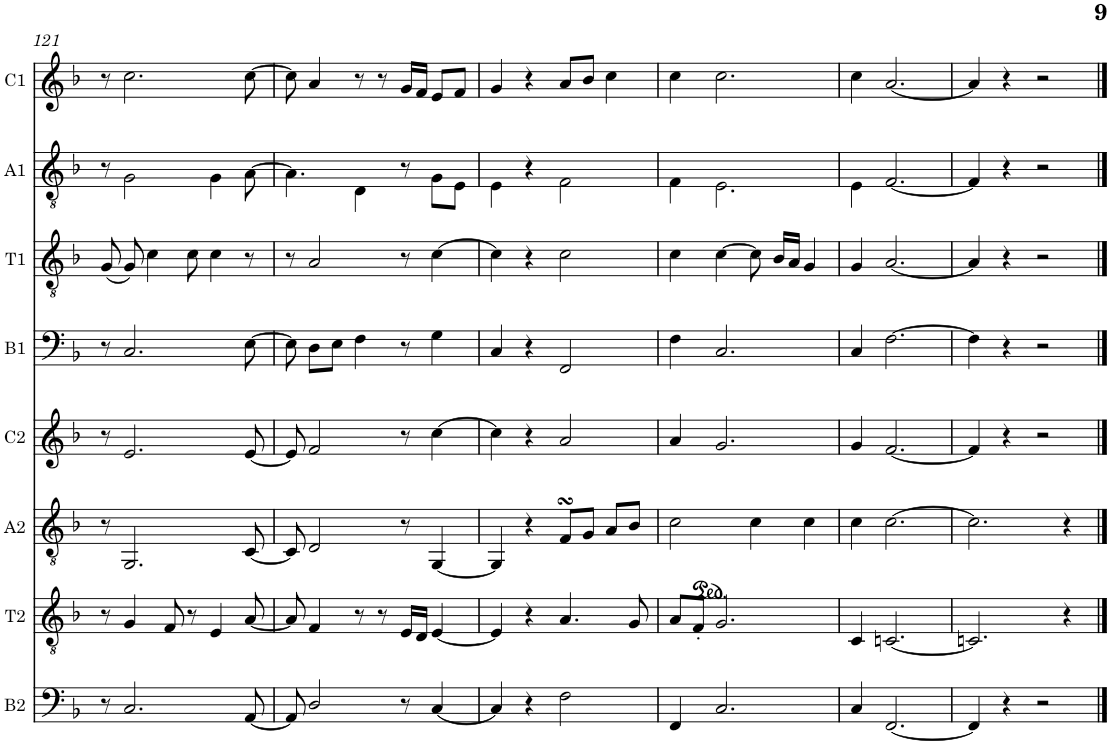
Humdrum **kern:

**kern	**kern	**kern	**kern	**kern	**kern	**kern	**kern
*part8	*part7	*part6	*part5	*part4	*part3	*part2	*part1
*staff8	*staff7	*staff6	*staff5	*staff4	*staff3	*staff2	*staff1
*I"Bass 2	*I"Tenor 2	*I"Alto 2	*I"Cantus 2	*I"Bass 1	*I"Tenor 1	*I"Alto 1	*I"Cantus 1
*I'B2	*I'T2	*I'A2	*I'C2	*I'B1	*I'T1	*I'A1	*I'C1
!!LO:PB:g=z
*clefF4	*clefGv2	*clefGv2	*clefG2	*clefF4	*clefGv2	*clefGv2	*clefG2
*k[b-]	*k[b-]	*k[b-]	*k[b-]	*k[b-]	*k[b-]	*k[b-]	*k[b-]
*M2/2	*M2/2	*M2/2	*M2/2	*M2/2	*M2/2	*M2/2	*M2/2
=121	=121	=121	=121	=121	=121	=121	=121
8r	8r	8r	8r	8r	(<8G/	8r	8r
2.C/	4G/	2.GG/	2.e/	2.C/	8G/)	2G\	2.cc\
.	.	.	.	.	4c\	.	.
.	8F/	.	.	.	.	.	.
.	8r	.	.	.	8c\	.	.
.	4E/	.	.	.	4c\	4G\	.
[8AA/	[8A/	[8C/	[8e/	[8E\	8r	[8A\	[8cc\
=122	=122	=122	=122	=122	=122	=122	=122
8AA/]	8A/]	8C/]	8e/]	8E\]	8r	4.A\]	8cc\]
2D/	4F/	2D/	2f/	8D\L	2A/	.	4a/
.	.	.	.	8E\J	.	.	.
.	8r	.	.	4F\	.	4D\	8r
.	8r	.	.	.	.	.	8r
8r	16E/LL	8r	8r	8r	8r	8r	16g/LL
.	16D/JJ	.	.	.	.	.	16f/JJ
[4C/	[4E/	[4GG/	[4cc\	4G\	[4c\	8G\L	8e/L
.	.	.	.	.	.	8E\J	8f/J
=123	=123	=123	=123	=123	=123	=123	=123
4C/]	4E/]	4GG/]	4cc\]	4C/	4c\]	4E\	4g/
4r	4r	4r	4r	4r	4r	4r	4r
2F\	4.A/	8FsSSs/L	2a/	2FF/	2c\	2F\	8a/L
.	.	8G/J	.	.	.	.	8b-/J
.	.	8A/L	.	.	.	.	4cc\
.	8G/	8B-/J	.	.	.	.	.
=124	=124	=124	=124	=124	=124	=124	=124
4FF/	8A/L	2c\	4a/	4F\	4c\	4F\	4cc\
.	8F'/J	.	.	.	.	.	.
2.C/	2.G/	.	2.g/	2.C/	[4c\	2.E\	2.cc\
.	.	4c\	.	.	8c\]	.	.
.	.	.	.	.	16B-/LL	.	.
.	.	.	.	.	16A/JJ	.	.
.	.	4c\	.	.	4G/	.	.
=125	=125	=125	=125	=125	=125	=125	=125
4C/	4C/	4c\	4g/	4C/	4G/	4E\	4cc\
[2.FF/	[2.Cn/	[2.c\	[2.f/	[2.F\	[2.A/	[2.F/	[2.a/
=126	=126	=126	=126	=126	=126	=126	=126
4FF/]	2.Cn/]	2.c\]	4f/]	4F\]	4A/]	4F/]	4a/]
4r	.	.	4r	4r	4r	4r	4r
2r	.	.	2r	2r	2r	2r	2r
.	4r	4r	.	.	.	.	.
==	==	==	==	==	==	==	==
*-	*-	*-	*-	*-	*-	*-	*-
